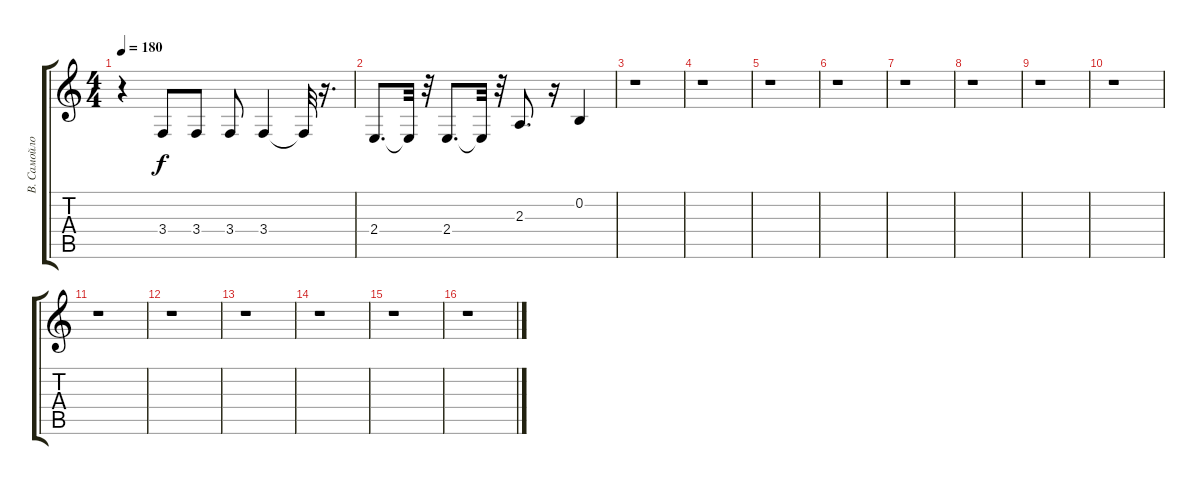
\track ("В. Самойлов (вокал)" "В. Самойло") {instrument lead6voice}
\staff {score tabs}
\tuning (E4 B3 G3 D3 A2 E2) {hide}
\ts (4 4)
\tempo 180
\clef g2
\ks c
r.4{dy f} 3.4.8 3.4.8 3.4.8 3.4.4 3.4{t}.32 r.16{d} |
2.4.8{d} 2.4{t}.32 r.32 2.4.8{d} 2.4{t}.32 r.32 2.3.8{d} r.16 0.2.4 |
r.1 |
r.1 |
r.1 |
r.1 |
r.1 |
r.1 |
r.1 |
r.1 |
r.1 |
r.1 |
r.1 |
r.1 |
r.1 |
r.1
